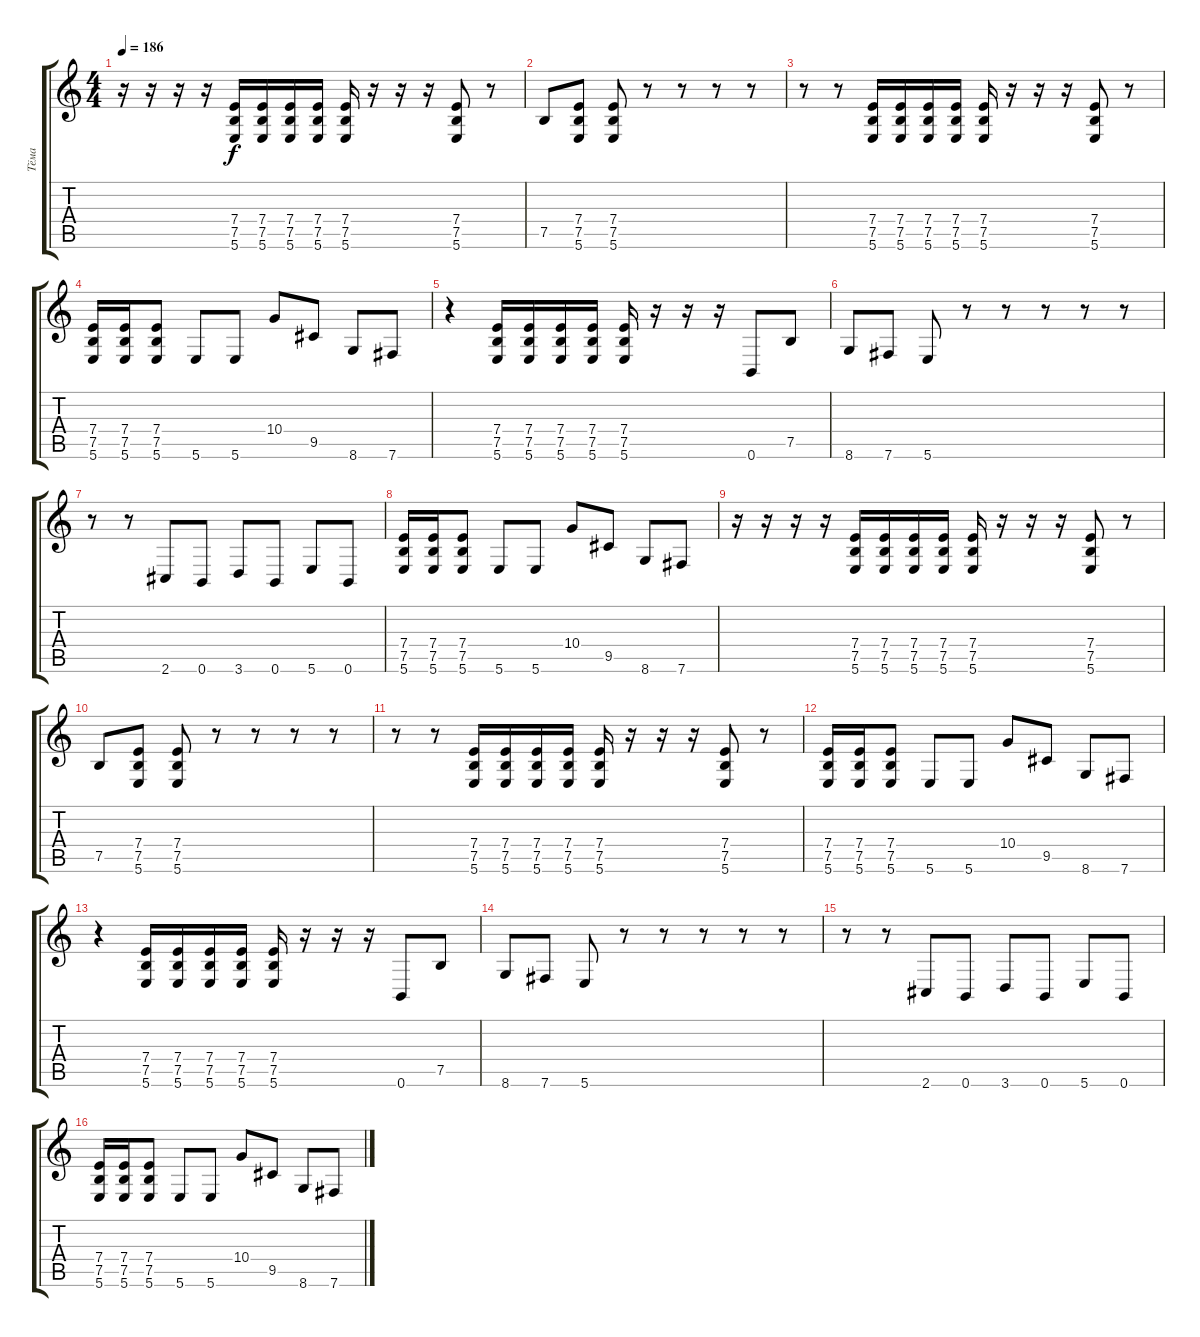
\track ("Тёма" "Тёма") {instrument distortionguitar}
\staff {score tabs}
\tuning (B3 Gb3 D3 A2 E2 B1) {hide}
\ts (4 4)
\tempo 186
\clef g2
\ks c
r.16{dy f} r.16 r.16 r.16 (7.4 7.5 5.6).16 (7.4 7.5 5.6).16 (7.4 7.5 5.6).16 (7.4 7.5 5.6).16 (7.4 7.5 5.6).16 r.16 r.16 r.16 (7.4 7.5 5.6).8 r.8 |
7.5.8 (7.4 7.5 5.6).8 (7.4 7.5 5.6).8 r.8 r.8 r.8 r.8 |
r.8 r.8 (7.4 7.5 5.6).16 (7.4 7.5 5.6).16 (7.4 7.5 5.6).16 (7.4 7.5 5.6).16 (7.4 7.5 5.6).16 r.16 r.16 r.16 (7.4 7.5 5.6).8 r.8 |
(7.4 7.5 5.6).16 (7.4 7.5 5.6).16 (7.4 7.5 5.6).8 5.6.8 5.6.8 10.4.8 9.5.8 8.6.8 7.6.8 |
r.4 (7.4 7.5 5.6).16 (7.4 7.5 5.6).16 (7.4 7.5 5.6).16 (7.4 7.5 5.6).16 (7.4 7.5 5.6).16 r.16 r.16 r.16 0.6.8 7.5.8 |
8.6.8 7.6.8 5.6.8 r.8 r.8 r.8 r.8 r.8 |
r.8 r.8 2.6.8 0.6.8 3.6.8 0.6.8 5.6.8 0.6.8 |
(7.4 7.5 5.6).16 (7.4 7.5 5.6).16 (7.4 7.5 5.6).8 5.6.8 5.6.8 10.4.8 9.5.8 8.6.8 7.6.8 |
r.16 r.16 r.16 r.16 (7.4 7.5 5.6).16 (7.4 7.5 5.6).16 (7.4 7.5 5.6).16 (7.4 7.5 5.6).16 (7.4 7.5 5.6).16 r.16 r.16 r.16 (7.4 7.5 5.6).8 r.8 |
7.5.8 (7.4 7.5 5.6).8 (7.4 7.5 5.6).8 r.8 r.8 r.8 r.8 |
r.8 r.8 (7.4 7.5 5.6).16 (7.4 7.5 5.6).16 (7.4 7.5 5.6).16 (7.4 7.5 5.6).16 (7.4 7.5 5.6).16 r.16 r.16 r.16 (7.4 7.5 5.6).8 r.8 |
(7.4 7.5 5.6).16 (7.4 7.5 5.6).16 (7.4 7.5 5.6).8 5.6.8 5.6.8 10.4.8 9.5.8 8.6.8 7.6.8 |
r.4 (7.4 7.5 5.6).16 (7.4 7.5 5.6).16 (7.4 7.5 5.6).16 (7.4 7.5 5.6).16 (7.4 7.5 5.6).16 r.16 r.16 r.16 0.6.8 7.5.8 |
8.6.8 7.6.8 5.6.8 r.8 r.8 r.8 r.8 r.8 |
r.8 r.8 2.6.8 0.6.8 3.6.8 0.6.8 5.6.8 0.6.8 |
(7.4 7.5 5.6).16 (7.4 7.5 5.6).16 (7.4 7.5 5.6).8 5.6.8 5.6.8 10.4.8 9.5.8 8.6.8 7.6.8
